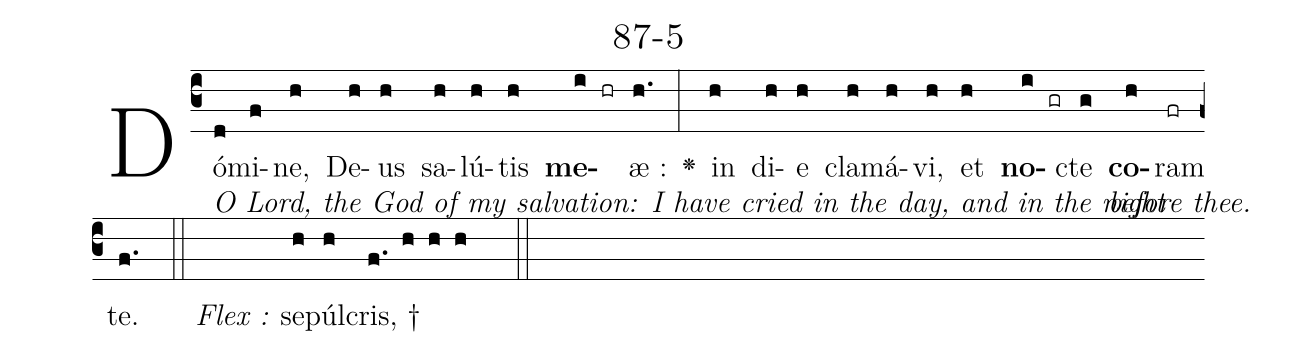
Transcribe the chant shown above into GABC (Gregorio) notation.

name: 87-5;
%%
(c3)Dó[O Lord, the God of my salvation: I have cried in the day, and in the night](d)mi(f)ne,(h) De(h)us(h) sa(h)lú(h)tis(h) <b>me</b>(i hr)æ :(h.)
<v>\greheightstar</v>(:) in(h) di(h)e(h) cla(h)má(h)vi,(h) et(h) <b>no</b>(i gr)cte(g) <b>co</b>[before thee.](h)ram(fr) te.(f.) <i> </i> (::)
<i> Flex :</i>( )  se(h)púl(h)cris, †(f. h h h  ::)

%E(h) u(h) o(i) u(g) a(h) e.(f.) (::)
